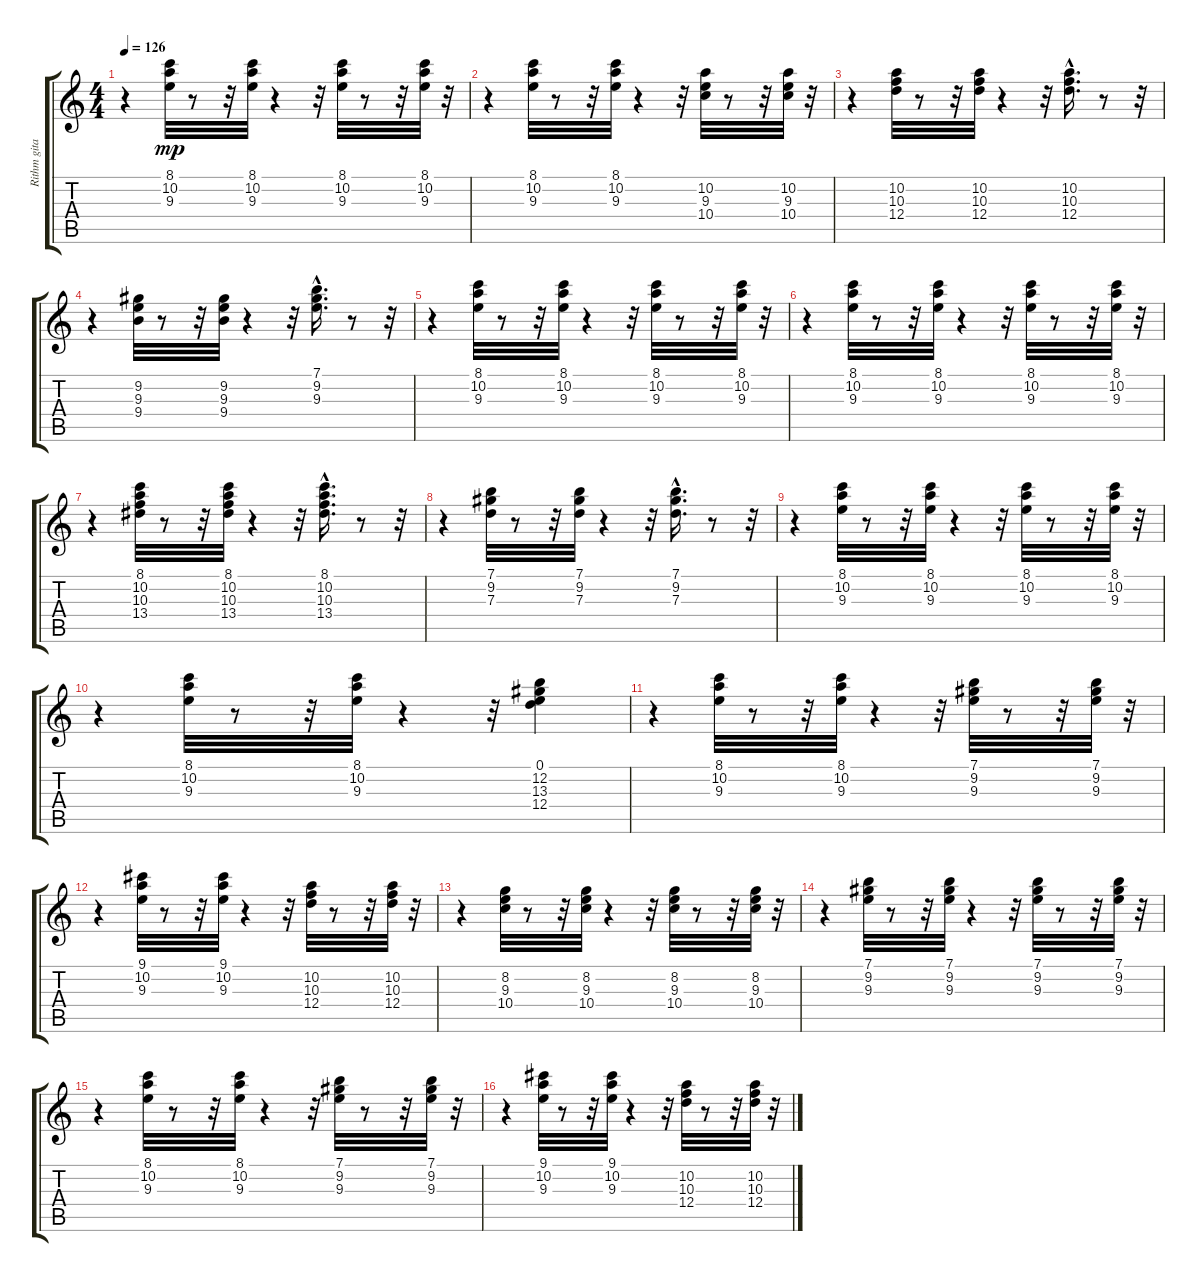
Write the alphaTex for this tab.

\track ("Rithm gitar" "Rithm gita") {instrument distortionguitar}
\staff {score tabs}
\tuning (E4 B3 G3 D3 A2 E2) {hide}
\ts (4 4)
\tempo 126
\clef g2
\ks c
r.4{dy mp} (8.1 10.2 9.3).32 r.8 r.32 (8.1 10.2 9.3).32 r.4 r.32 (8.1 10.2 9.3).32 r.8 r.32 (8.1 10.2 9.3).32 r.32 |
r.4 (8.1 10.2 9.3).32 r.8 r.32 (8.1 10.2 9.3).32 r.4 r.32 (10.2 9.3 10.4).32 r.8 r.32 (10.2 9.3 10.4).32 r.32 |
r.4 (10.2 10.3 12.4).32 r.8 r.32 (10.2 10.3 12.4).32 r.4 r.32 (10.2{hac} 10.3{hac} 12.4{hac}).16{d} r.8 r.32 |
r.4 (9.2 9.3 9.4).32 r.8 r.32 (9.2 9.3 9.4).32 r.4 r.32 (7.1{hac} 9.2{hac} 9.3{hac}).16{d} r.8 r.32 |
r.4 (8.1 10.2 9.3).32 r.8 r.32 (8.1 10.2 9.3).32 r.4 r.32 (8.1 10.2 9.3).32 r.8 r.32 (8.1 10.2 9.3).32 r.32 |
r.4 (8.1 10.2 9.3).32 r.8 r.32 (8.1 10.2 9.3).32 r.4 r.32 (8.1 10.2 9.3).32 r.8 r.32 (8.1 10.2 9.3).32 r.32 |
r.4 (8.1 10.2 10.3 13.4).32 r.8 r.32 (8.1 10.2 10.3 13.4).32 r.4 r.32 (8.1{hac} 10.2{hac} 10.3{hac} 13.4{hac}).16{d} r.8 r.32 |
r.4 (7.1 9.2 7.3).32 r.8 r.32 (7.1 9.2 7.3).32 r.4 r.32 (7.1{hac} 9.2{hac} 7.3{hac}).16{d} r.8 r.32 |
r.4 (8.1 10.2 9.3).32 r.8 r.32 (8.1 10.2 9.3).32 r.4 r.32 (8.1 10.2 9.3).32 r.8 r.32 (8.1 10.2 9.3).32 r.32 |
r.4 (8.1 10.2 9.3).32 r.8 r.32 (8.1 10.2 9.3).32 r.4 r.32 (0.1 12.2 13.3 12.4).4 |
r.4 (8.1 10.2 9.3).32 r.8 r.32 (8.1 10.2 9.3).32 r.4 r.32 (7.1 9.2 9.3).32 r.8 r.32 (7.1 9.2 9.3).32 r.32 |
r.4 (9.1 10.2 9.3).32 r.8 r.32 (9.1 10.2 9.3).32 r.4 r.32 (10.2 10.3 12.4).32 r.8 r.32 (10.2 10.3 12.4).32 r.32 |
r.4 (8.2 9.3 10.4).32 r.8 r.32 (8.2 9.3 10.4).32 r.4 r.32 (8.2 9.3 10.4).32 r.8 r.32 (8.2 9.3 10.4).32 r.32 |
r.4 (7.1 9.2 9.3).32 r.8 r.32 (7.1 9.2 9.3).32 r.4 r.32 (7.1 9.2 9.3).32 r.8 r.32 (7.1 9.2 9.3).32 r.32 |
r.4 (8.1 10.2 9.3).32 r.8 r.32 (8.1 10.2 9.3).32 r.4 r.32 (7.1 9.2 9.3).32 r.8 r.32 (7.1 9.2 9.3).32 r.32 |
r.4 (9.1 10.2 9.3).32 r.8 r.32 (9.1 10.2 9.3).32 r.4 r.32 (10.2 10.3 12.4).32 r.8 r.32 (10.2 10.3 12.4).32 r.32
